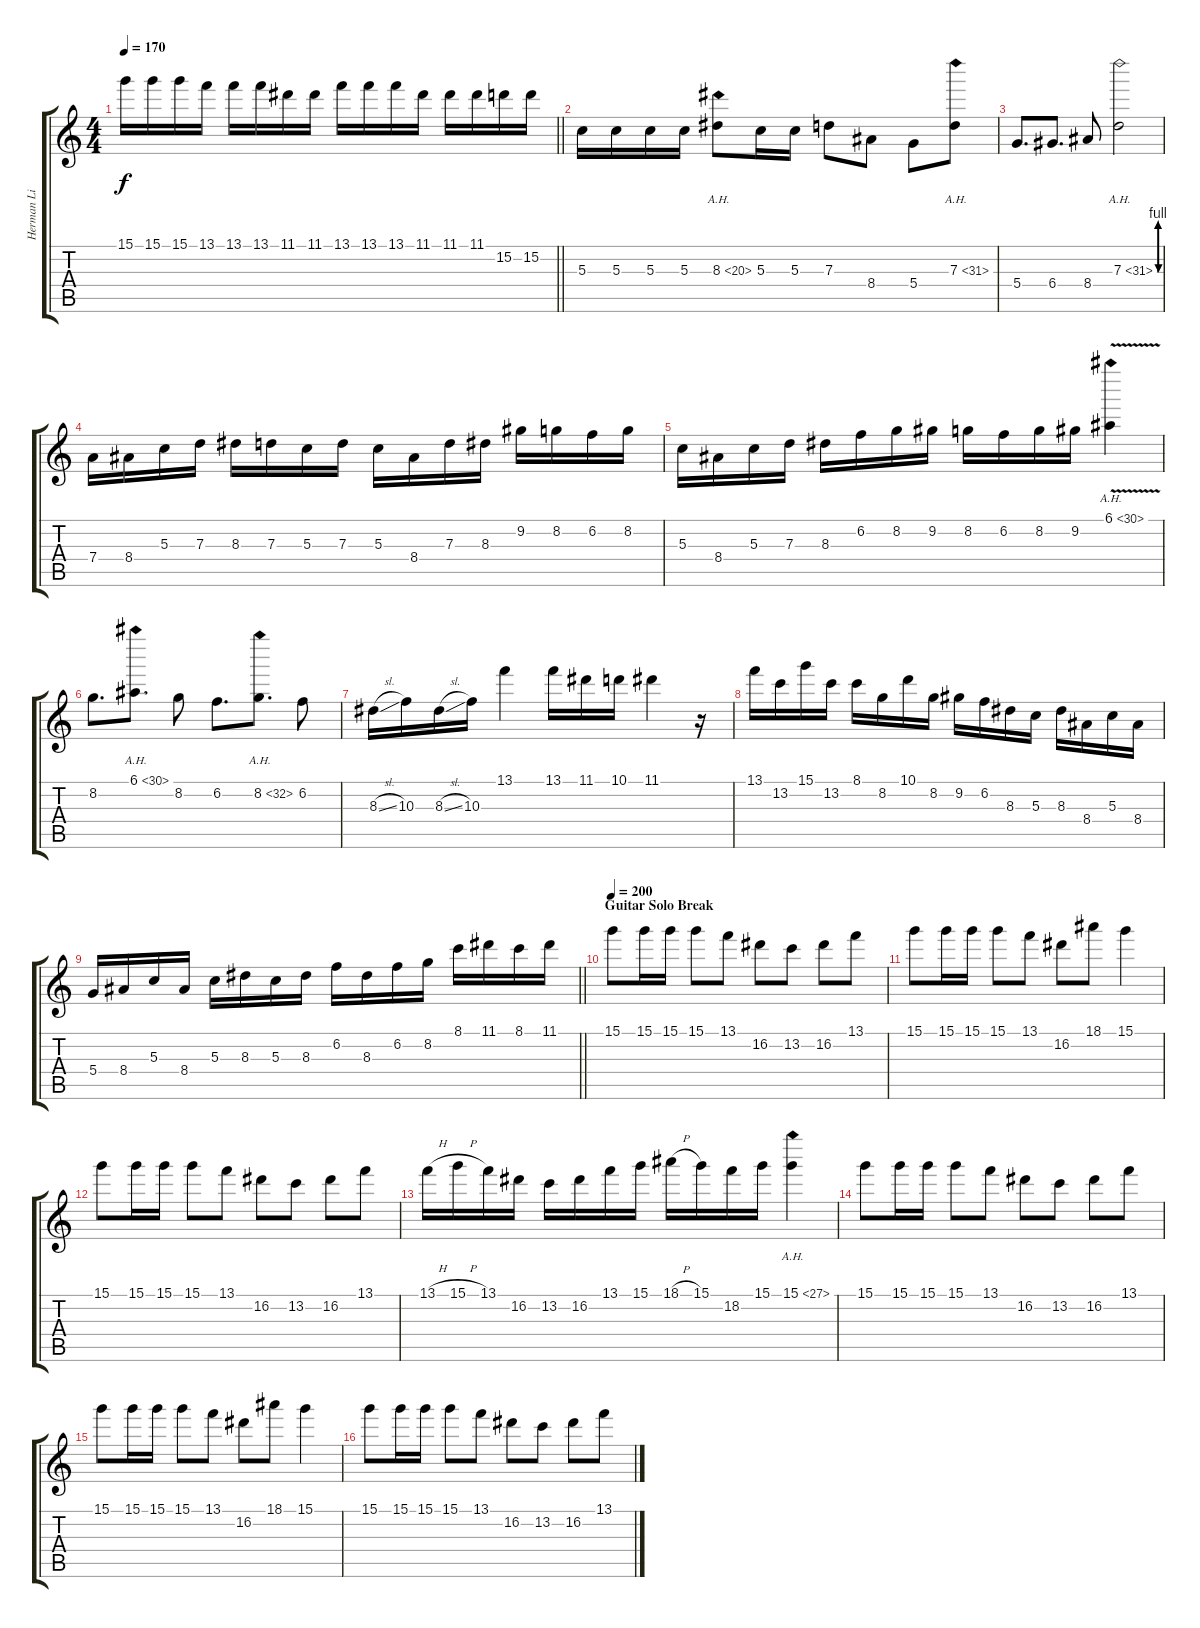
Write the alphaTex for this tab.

\track ("Herman Li (Lead Guitar)" "Herman Li ") {instrument overdrivenguitar}
\staff {score tabs}
\tuning (E4 B3 G3 D3 A2 E2) {hide}
\ts (4 4)
\tempo 170
\clef g2
\barLineRight lightlight
\ks aminor
15.1.16{dy f} 15.1.16 15.1.16 13.1.16 13.1.16 13.1.16 11.1.16 11.1.16 13.1.16 13.1.16 13.1.16 11.1.16 11.1.16 11.1.16 15.2.16 15.2.16 |
5.3.16 5.3.16 5.3.16 5.3.16 8.3{ah 12}.8 5.3.16 5.3.16 7.3.8 8.4.8 5.4.8 7.3{ah 24}.8 |
5.4.8{d} 6.4.8{d} 8.4.8 7.3{be (custom 0 0 10 0 15 4 25 4 30 0 45 0 60 0) ah 24}.2 |
7.4.16 8.4.16 5.3.16 7.3.16 8.3.16 7.3.16 5.3.16 7.3.16 5.3.16 8.4.16 7.3.16 8.3.16 9.2.16 8.2.16 6.2.16 8.2.16 |
5.3.16 8.4.16 5.3.16 7.3.16 8.3.16 6.2.16 8.2.16 9.2.16 8.2.16 6.2.16 8.2.16 9.2.16 6.1{ah 24 v}.4 |
8.2.8{d} 6.1{ah 24}.8{d} 8.2.8 6.2.8{d} 8.2{ah 24}.8{d} 6.2.8 |
8.3{sl}.16 10.3.16 8.3{sl}.16 10.3.16 13.1.4 13.1.16 11.1.16 10.1.16 11.1.4 r.16 |
13.1.16 13.2.16 15.1.16 13.2.16 8.1.16 8.2.16 10.1.16 8.2.16 9.2.16 6.2.16 8.3.16 5.3.16 8.3.16 8.4.16 5.3.16 8.4.16 |
\barLineRight lightlight
5.4.16 8.4.16 5.3.16 8.4.16 5.3.16 8.3.16 5.3.16 8.3.16 6.2.16 8.3.16 6.2.16 8.2.16 8.1.16 11.1.16 8.1.16 11.1.16 |
\section ("" "Guitar Solo Break")
\tempo 200
15.1.8 15.1.16 15.1.16 15.1.8 13.1.8 16.2.8 13.2.8 16.2.8 13.1.8 |
15.1.8 15.1.16 15.1.16 15.1.8 13.1.8 16.2.8 18.1.8 15.1.4 |
15.1.8 15.1.16 15.1.16 15.1.8 13.1.8 16.2.8 13.2.8 16.2.8 13.1.8 |
13.1{h}.16 15.1{h}.16 13.1.16 16.2.16 13.2.16 16.2.16 13.1.16 15.1.16 18.1{h}.16 15.1.16 18.2.16 15.1.16 15.1{ah 12}.4 |
15.1.8 15.1.16 15.1.16 15.1.8 13.1.8 16.2.8 13.2.8 16.2.8 13.1.8 |
15.1.8 15.1.16 15.1.16 15.1.8 13.1.8 16.2.8 18.1.8 15.1.4 |
15.1.8 15.1.16 15.1.16 15.1.8 13.1.8 16.2.8 13.2.8 16.2.8 13.1.8
